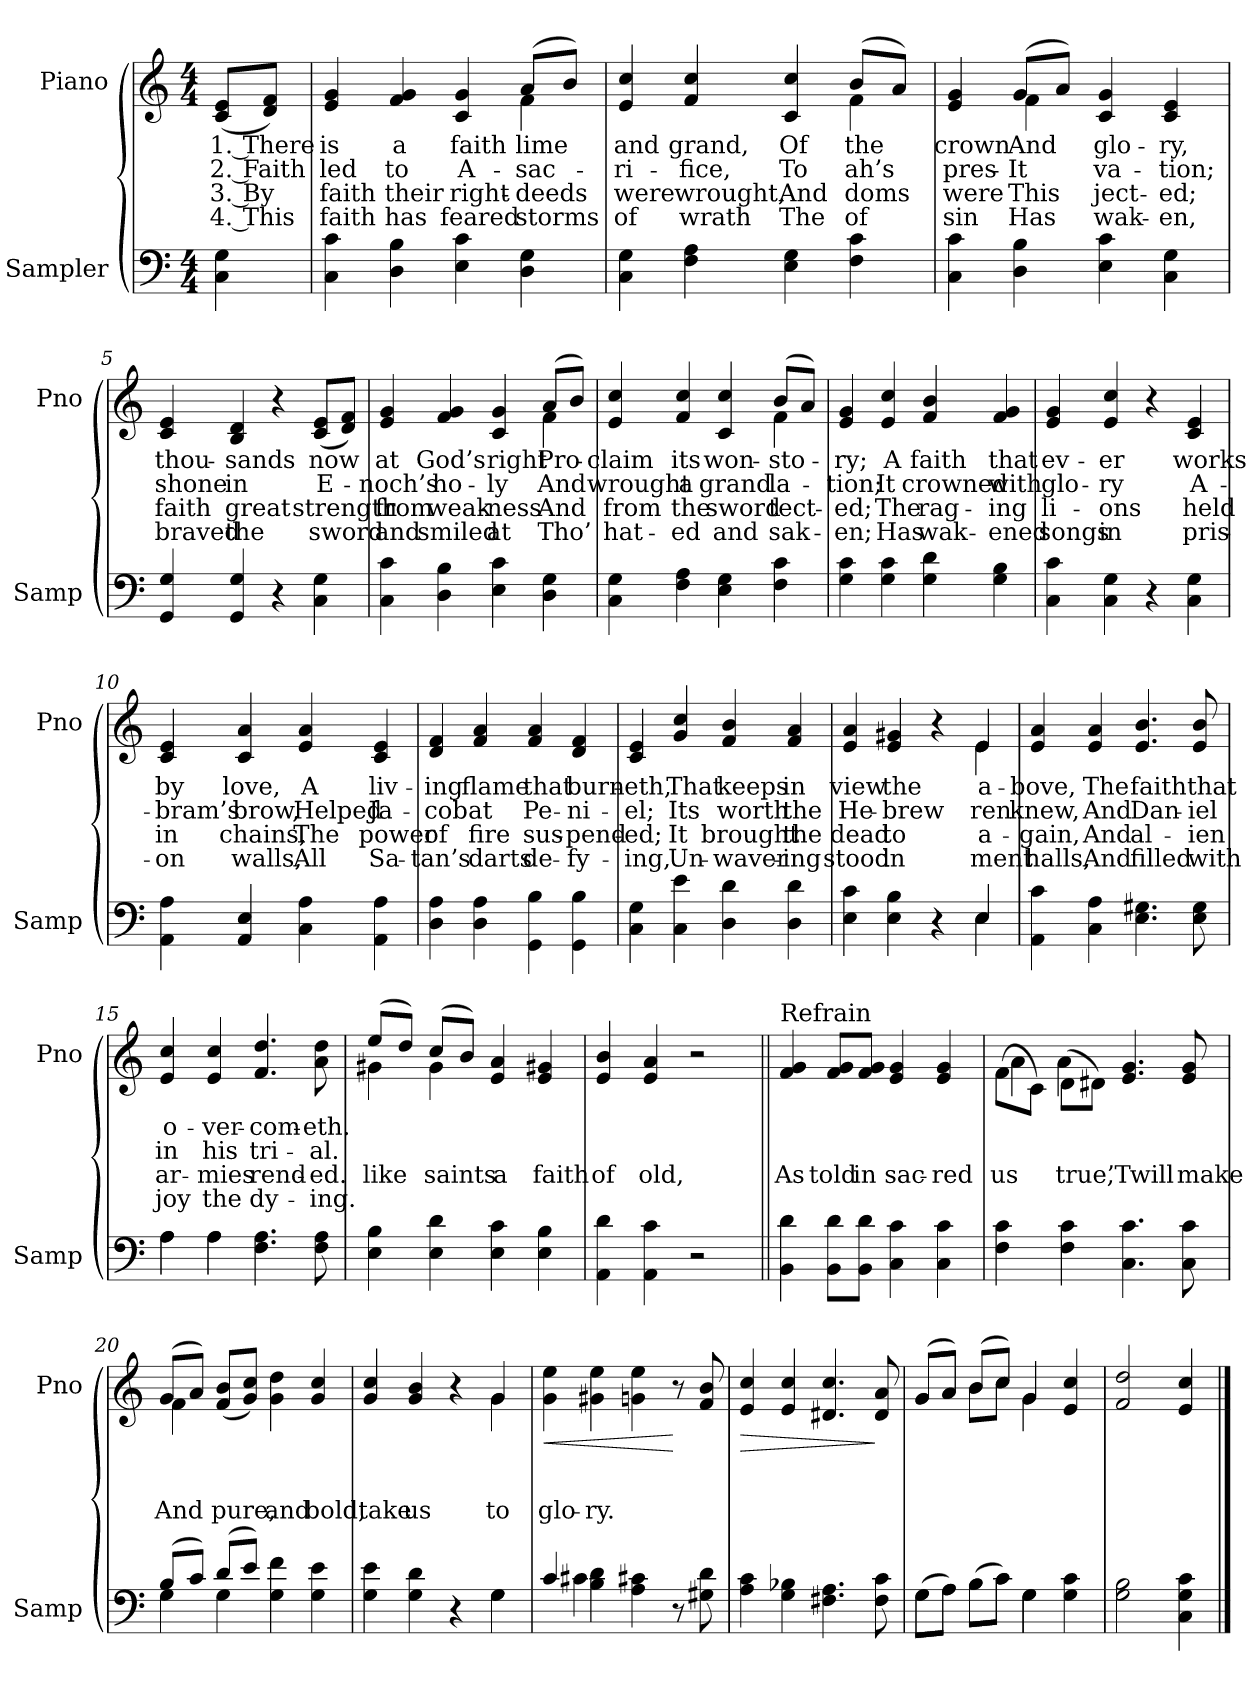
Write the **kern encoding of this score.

**kern	**kern	**text	**text	**text	**text	**dynam
*part2	*part1	*part1	*part1	*part1	*part1	*part1
*staff2	*staff1	*staff1	*staff1	*staff1	*staff1	*staff1
*I"Sampler	*I"Piano	*	*	*	*	*
*I'Samp	*I'Pno	*	*	*	*	*
*clefF4	*clefG2	*	*	*	*	*
*M4/4	*M4/4	*	*	*	*	*
=1	=1	=1	=1	=1	=1	=1
4C 4G	(8c/ 8e/L	1. There	2. Faith	3. By	4. This	.
.	8d/ 8f/J)	.	.	.	.	.
=2	=2	=2	=2	=2	=2	=2
*	*^	*	*	*	*	*
4C 4c	4e 4g	2.ryy	is	led	faith	faith	.
4D 4B	4f 4g	.	a	to	their	has	.
4E 4c	4c 4g	.	faith	A-	right-	feared	.
4D 4G	(8a/L	4f	-lime	sac-	deeds	storms	.
.	8b/J)	.	.	.	.	.	.
=3	=3	=3	=3	=3	=3	=3	=3
4C 4G	4e 4cc	2.ryy	and	-ri-	were	of	.
4F 4A	4f 4cc	.	grand,	-fice,	wrought,	wrath	.
4E 4G	4c 4cc	.	Of	To	And	The	.
4F 4c	(8b/L	4f	the	-ah’s	-doms	of	.
.	8a/J)	.	.	.	.	.	.
=4	=4	=4	=4	=4	=4	=4	=4
4C 4c	4e 4g	4ryy	crown	pres-	were	sin	.
4D 4B	(8g/L	4f	And	It	This	Has	.
.	8a/J)	.	.	.	.	.	.
4E 4c	4c 4g	2ryy	glo-	-va-	-ject-	wak-	.
4C 4G	4c 4e	.	-ry,	-tion;	-ed;	-en,	.
*	*v	*v	*	*	*	*	*
=5	=5	=5	=5	=5	=5	=5
4GG 4G	4c 4e	thou-	shone	faith	braved	.
4GG 4G	4B 4d	-sands	in	great	the	.
4r	4r	.	.	.	.	.
4C 4G	(8c/ 8e/L	now	E-	strength	sword	.
.	8d/ 8f/J)	.	.	.	.	.
=6	=6	=6	=6	=6	=6	=6
*	*^	*	*	*	*	*
4C 4c	4e 4g	2.ryy	at	-noch’s	from	and	.
4D 4B	4f 4g	.	God’s	ho-	weak-	smiled	.
4E 4c	4c 4g	.	right	-ly	-ness	at	.
4D 4G	(8a/L	4f	Pro-	And	And	Tho’	.
.	8b/J)	.	.	.	.	.	.
=7	=7	=7	=7	=7	=7	=7	=7
4C 4G	4e 4cc	2.ryy	-claim	wrought	from	hat-	.
4F 4A	4f 4cc	.	its	a	the	-ed	.
4E 4G	4c 4cc	.	won-	grand	sword	and	.
4F 4c	(8b/L	4f	sto-	-la-	-tect-	-sak-	.
.	8a/J)	.	.	.	.	.	.
*	*v	*v	*	*	*	*	*
=8	=8	=8	=8	=8	=8	=8
4G 4c	4e 4g	-ry;	-tion;	-ed;	-en;	.
4G 4c	4e 4cc	A	It	The	Has	.
4G 4d	4f 4b	faith	crowned	rag-	wak-	.
4G 4B	4f 4g	that	with	-ing	-ened	.
=9	=9	=9	=9	=9	=9	=9
4C 4c	4e 4g	ev-	glo-	li-	songs	.
4C 4G	4e 4cc	-er	-ry	-ons	in	.
4r	4r	.	.	.	.	.
4C 4G	4c 4e	works	A-	held	pris-	.
=10	=10	=10	=10	=10	=10	=10
4AA 4A	4c 4e	by	-bram’s	in	-on	.
4AA 4E	4c 4a	love,	brow,	chains,	walls,	.
4C 4A	4e 4a	A	Helped	The	All	.
4AA 4A	4c 4e	liv-	Ja-	power	Sa-	.
=11	=11	=11	=11	=11	=11	=11
4D 4A	4d 4f	-ing	-cob	of	-tan’s	.
4D 4A	4f 4a	flame	at	fire	darts	.
4GG 4B	4f 4a	that	Pe-	sus-	de-	.
4GG 4B	4d 4f	burn-	-ni-	-pend-	-fy-	.
=12	=12	=12	=12	=12	=12	=12
4C 4G	4c 4e	-eth,	-el;	-ed;	-ing,	.
4C 4e	4g 4cc	That	Its	It	Un-	.
4D 4d	4f 4b	keeps	worth	brought	-waver-	.
4D 4d	4f 4a	in	the	the	-ing	.
=13	=13	=13	=13	=13	=13	=13
*^	*^	*	*	*	*	*
4E 4c	2.ryy	4e 4a	2.ryy	view	He-	dead	stood	.
4E 4B	.	4e 4g#X	.	the	-brew	to	in	.
4r	.	4r	.	.	.	.	.	.
4E/	4E	4e/	4e	a-	-ren	a-	-ment	.
*v	*v	*	*	*	*	*	*	*
*	*v	*v	*	*	*	*	*
=14	=14	=14	=14	=14	=14	=14
4AA 4c	4e 4a	-bove,	knew,	-gain,	halls,	.
4C 4A	4e 4a	The	And	And	And	.
4.E 4.G#X	4.e 4.b	faith	Dan-	al-	filled	.
8E 8G#	8e 8b	that	-iel	-ien	with	.
=15	=15	=15	=15	=15	=15	=15
*^	*	*	*	*	*	*
4A\	4A	4e 4cc	o-	in	ar-	joy	.
4A\	4A	4e 4cc	-ver-	his	-mies	the	.
4.F 4.A	2ryy	4.f 4.dd	-com-	tri-	rend-	dy-	.
8F 8A	.	8a 8dd	-eth.	-al.	-ed.	-ing.	.
*v	*v	*	*	*	*	*	*
=16	=16	=16	=16	=16	=16	=16
*	*^	*	*	*	*	*
4E 4B	(8ee/L	4g#X	.	.	like	.	.
.	8dd/J)	.	.	.	.	.	.
4E 4d	(8cc/L	4g#	.	.	saints	.	.
.	8b/J)	.	.	.	.	.	.
4E 4c	4e 4a	2ryy	.	.	a	.	.
4E 4B	4e 4g#X	.	.	.	faith	.	.
*	*v	*v	*	*	*	*	*
=17	=17	=17	=17	=17	=17	=17
4AA 4d	4e 4b	.	.	of	.	.
4AA 4c	4e 4a	.	.	old,	.	.
2r	2r	.	.	.	.	.
=18||	=18||	=18||	=18||	=18||	=18||	=18||
!	!LO:TX:t=Refrain	!	!	!	!	!
4BB 4d	4f 4g	.	.	As	.	.
8BB\ 8d\L	8f/ 8g/L	.	.	told	.	.
8BB\ 8d\J	8f/ 8g/J	.	.	in	.	.
4C 4c	4e 4g	.	.	sac-	.	.
4C 4c	4e 4g	.	.	-red	.	.
=19	=19	=19	=19	=19	=19	=19
*	*^	*	*	*	*	*
4F 4c	(8f\L	4a	.	.	us	.	.
.	8c\J)	.	.	.	.	.	.
4F 4c	(8d\L	4a	.	.	true,	.	.
.	8d#X\J)	.	.	.	.	.	.
4.C 4.c	4.e 4.g	2ryy	.	.	’Twill	.	.
8C 8c	8e 8g	.	.	.	make	.	.
=20	=20	=20	=20	=20	=20	=20	=20
*^	*	*	*	*	*	*	*
(8B/L	4G	(8g/L	4f	.	.	And	.	.
8c/J)	.	8a/J)	.	.	.	.	.	.
(8d/L	4G	(8f/ 8b/L	2.ryy	.	.	pure,	.	.
8e/J)	.	8g/ 8cc/J)	.	.	.	.	.	.
4G 4f	2ryy	4g 4dd	.	.	.	and	.	.
4G 4e	.	4g 4cc	.	.	.	bold,	.	.
=21	=21	=21	=21	=21	=21	=21	=21	=21
4G 4e	2.ryy	4g 4cc	2.ryy	.	.	take	.	.
4G 4d	.	4g 4b	.	.	.	us	.	.
4r	.	4r	.	.	.	.	.	.
4G\	4G	4g/	4g	.	.	to	.	.
=22	=22	=22	=22	=22	=22	=22	=22	=22
!	!	!	!	!	!	!	!	!LO:HP:b
*	*	*v	*v	*	*	*	*	*
4c/	4c#	4g 4ee	.	.	glo-	.	<
4B 4d	2.ryy	4g#X 4ee	.	.	-ry.	.	.
4A 4c#X	.	4gn 4ee	.	.	.	.	.
8r	.	8r	.	.	.	.	[
8G#X 8d	.	8f 8b	.	.	.	.	.
*v	*v	*	*	*	*	*	*
=23	=23	=23	=23	=23	=23	=23
!	!	!	!	!	!	!LO:HP:b
4A 4c	4e 4cc	.	.	.	.	>
4G 4B-X	4e 4cc	.	.	.	.	.
4.F#X 4.A	4.d#X 4.cc	.	.	.	.	.
8F# 8c	8d# 8a	.	.	.	.	]
=24	=24	=24	=24	=24	=24	=24
*^	*^	*	*	*	*	*
(8G\L	8G\L	(8g/L	8g/L	.	.	.	.	.
8A\J)	8A\J	8a/J)	8a/J	.	.	.	.	.
(8B\L	8B\L	(8b/L	8b\L	.	.	.	.	.
8c\J)	8c\J	8cc/J)	8cc\J	.	.	.	.	.
4G\	4G	4g/	4g	.	.	.	.	.
4G 4c	4ryy	4e 4cc	4ryy	.	.	.	.	.
*v	*v	*	*	*	*	*	*	*
*	*v	*v	*	*	*	*	*
=25	=25	=25	=25	=25	=25	=25
2G 2B	2f 2dd	.	.	.	.	.
4C 4G 4c	4e 4cc	.	.	.	.	.
==	==	==	==	==	==	==
*-	*-	*-	*-	*-	*-	*-
